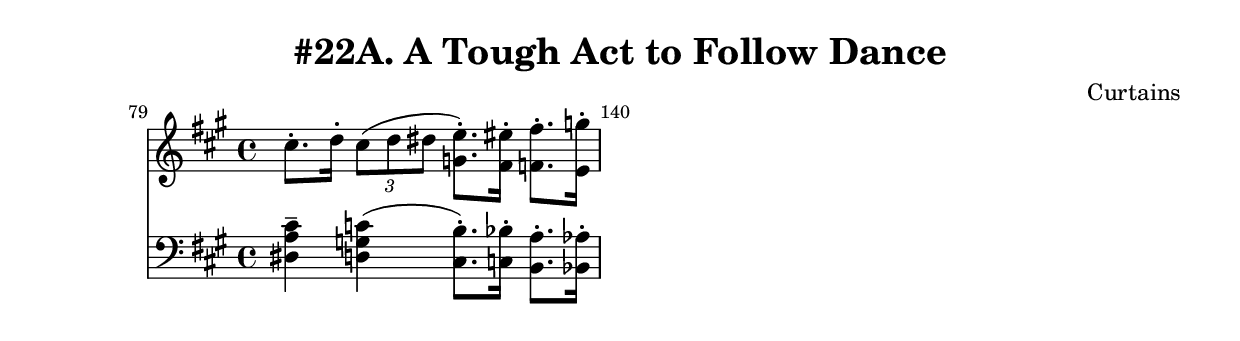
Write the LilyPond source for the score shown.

\header {
  title = "#22A. A Tough Act to Follow Dance"
  composer = "Curtains"
}

\score {
 
 \new PianoScore <<
    \new Staff { \clef "treble"
      \relative { \key a \major
          \override Score.BarNumber.break-visibility = ##(#t #t #t)
          \set Score.currentBarNumber = #79
          \bar ""
        cis''8.-. d16-. \tuplet 3/2 { cis8( d dis } <g, e'>8.)-. <fis eis'>16-. <f fis'>8.-. <e g'>16-. 
          \set Score.currentBarNumber = #140
        
      }
    }
    
    \new Staff { \clef "bass"
      \relative { \key a \major
        <dis a' cis>4-- <d g c>( <cis b'>8.)-. <c bes'>16-. <b a'>8.-. <bes aes'>16-. 

      }
    }

>>

  \layout {}
  \midi {}
}